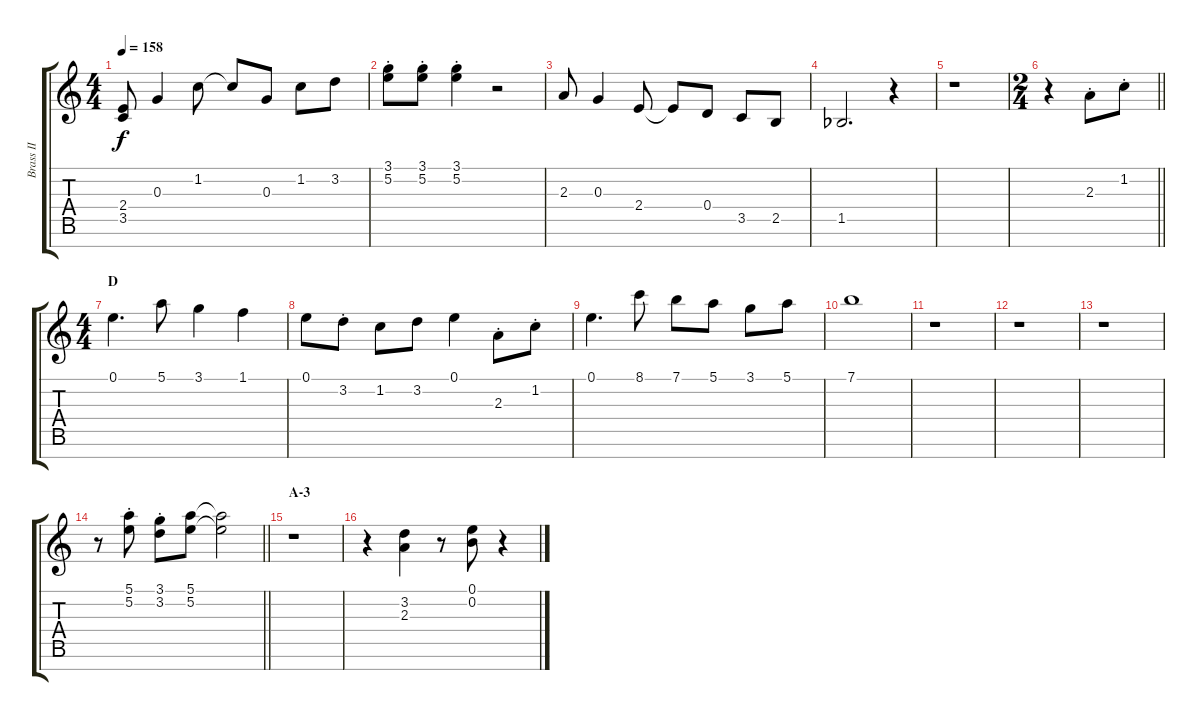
\track ("Brass II" "Brass II") {instrument brasssection}
\staff {score tabs}
\tuning (E5 B4 G4 D4 A3 E3 B2) {hide}
\ts (4 4)
\tempo 158
\clef g2
\ks c
(2.4 3.5).8{dy f} 0.3.4 1.2.8 1.2{t}.8 0.3.8 1.2.8 3.2.8 |
(3.1{st} 5.2{st}).8 (3.1{st} 5.2{st}).8 (3.1{st} 5.2{st}).4 r.2 |
2.3.8 0.3.4 2.4.8 2.4{t}.8 0.4.8 3.5.8 2.5.8 |
1.5{acc b}.2{d} r.4 |
r.1 |
\ts (2 4)
\barLineRight lightlight
r.4 2.3{st}.8 1.2{st}.8 |
\ts (4 4)
\section ("" "D")
0.1.4{d} 5.1.8 3.1.4 1.1.4 |
0.1.8 3.2{st}.8 1.2.8 3.2.8 0.1.4 2.3{st}.8 1.2{st}.8 |
0.1.4{d} 8.1.8 7.1.8 5.1.8 3.1.8 5.1.8 |
7.1.1 |
r.1 |
r.1 |
r.1 |
\barLineRight lightlight
r.8 (5.1{st} 5.2{st}).8 (3.1{st} 3.2{st}).8 (5.1 5.2).8 (5.1{t} 5.2{t}).2 |
\section ("" "A-3")
r.1 |
r.4 (3.2 2.3).4 r.8 (0.1 0.2).8 r.4
